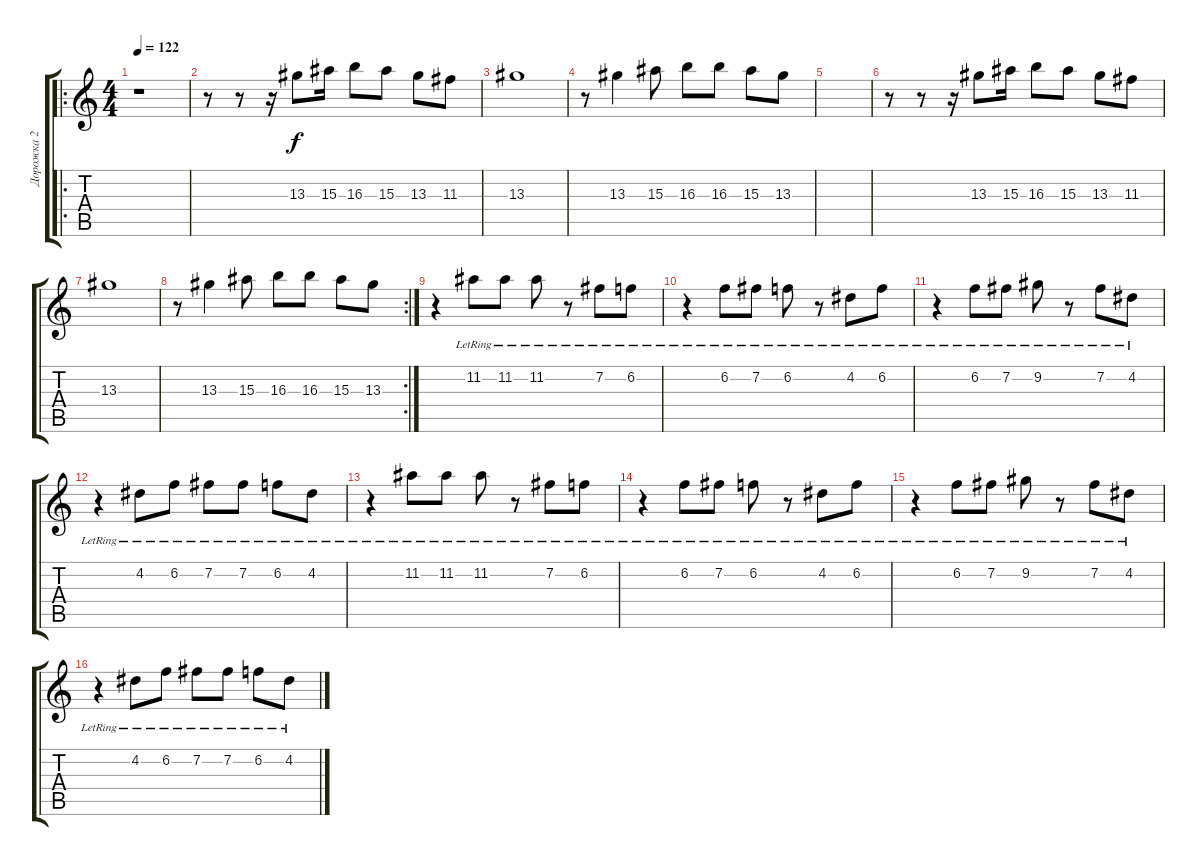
\track ("Дорожка 2" "Дорожка 2") {instrument synthbass2}
\staff {score tabs}
\tuning (E4 B3 G3 D3 A2 E2) {hide}
\ro
\ts (4 4)
\tempo 122
\clef g2
\ks c
r.1{dy f} |
r.8 r.8 r.16 13.3.8 15.3.16 16.3.8 15.3.8 13.3.8 11.3.8 |
13.3.1 |
r.8 13.3.4 15.3.8 16.3.8 16.3.8 15.3.8 13.3.8 |
|
r.8 r.8 r.16 13.3.8 15.3.16 16.3.8 15.3.8 13.3.8 11.3.8 |
13.3.1 |
\rc 2
r.8 13.3.4 15.3.8 16.3.8 16.3.8 15.3.8 13.3.8 |
r.4 11.2{lr}.8 11.2{lr}.8 11.2{lr}.8 r.8 7.2{lr}.8 6.2{lr}.8 |
r.4 6.2{lr}.8 7.2{lr}.8 6.2{lr}.8 r.8 4.2{lr}.8 6.2{lr}.8 |
r.4 6.2{lr}.8 7.2{lr}.8 9.2{lr}.8 r.8 7.2{lr}.8 4.2{lr}.8 |
r.4 4.2{lr}.8 6.2{lr}.8 7.2{lr}.8 7.2{lr}.8 6.2{lr}.8 4.2{lr}.8 |
r.4 11.2{lr}.8 11.2{lr}.8 11.2{lr}.8 r.8 7.2{lr}.8 6.2{lr}.8 |
r.4 6.2{lr}.8 7.2{lr}.8 6.2{lr}.8 r.8 4.2{lr}.8 6.2{lr}.8 |
r.4 6.2{lr}.8 7.2{lr}.8 9.2{lr}.8 r.8 7.2{lr}.8 4.2{lr}.8 |
r.4 4.2{lr}.8 6.2{lr}.8 7.2{lr}.8 7.2{lr}.8 6.2{lr}.8 4.2{lr}.8
